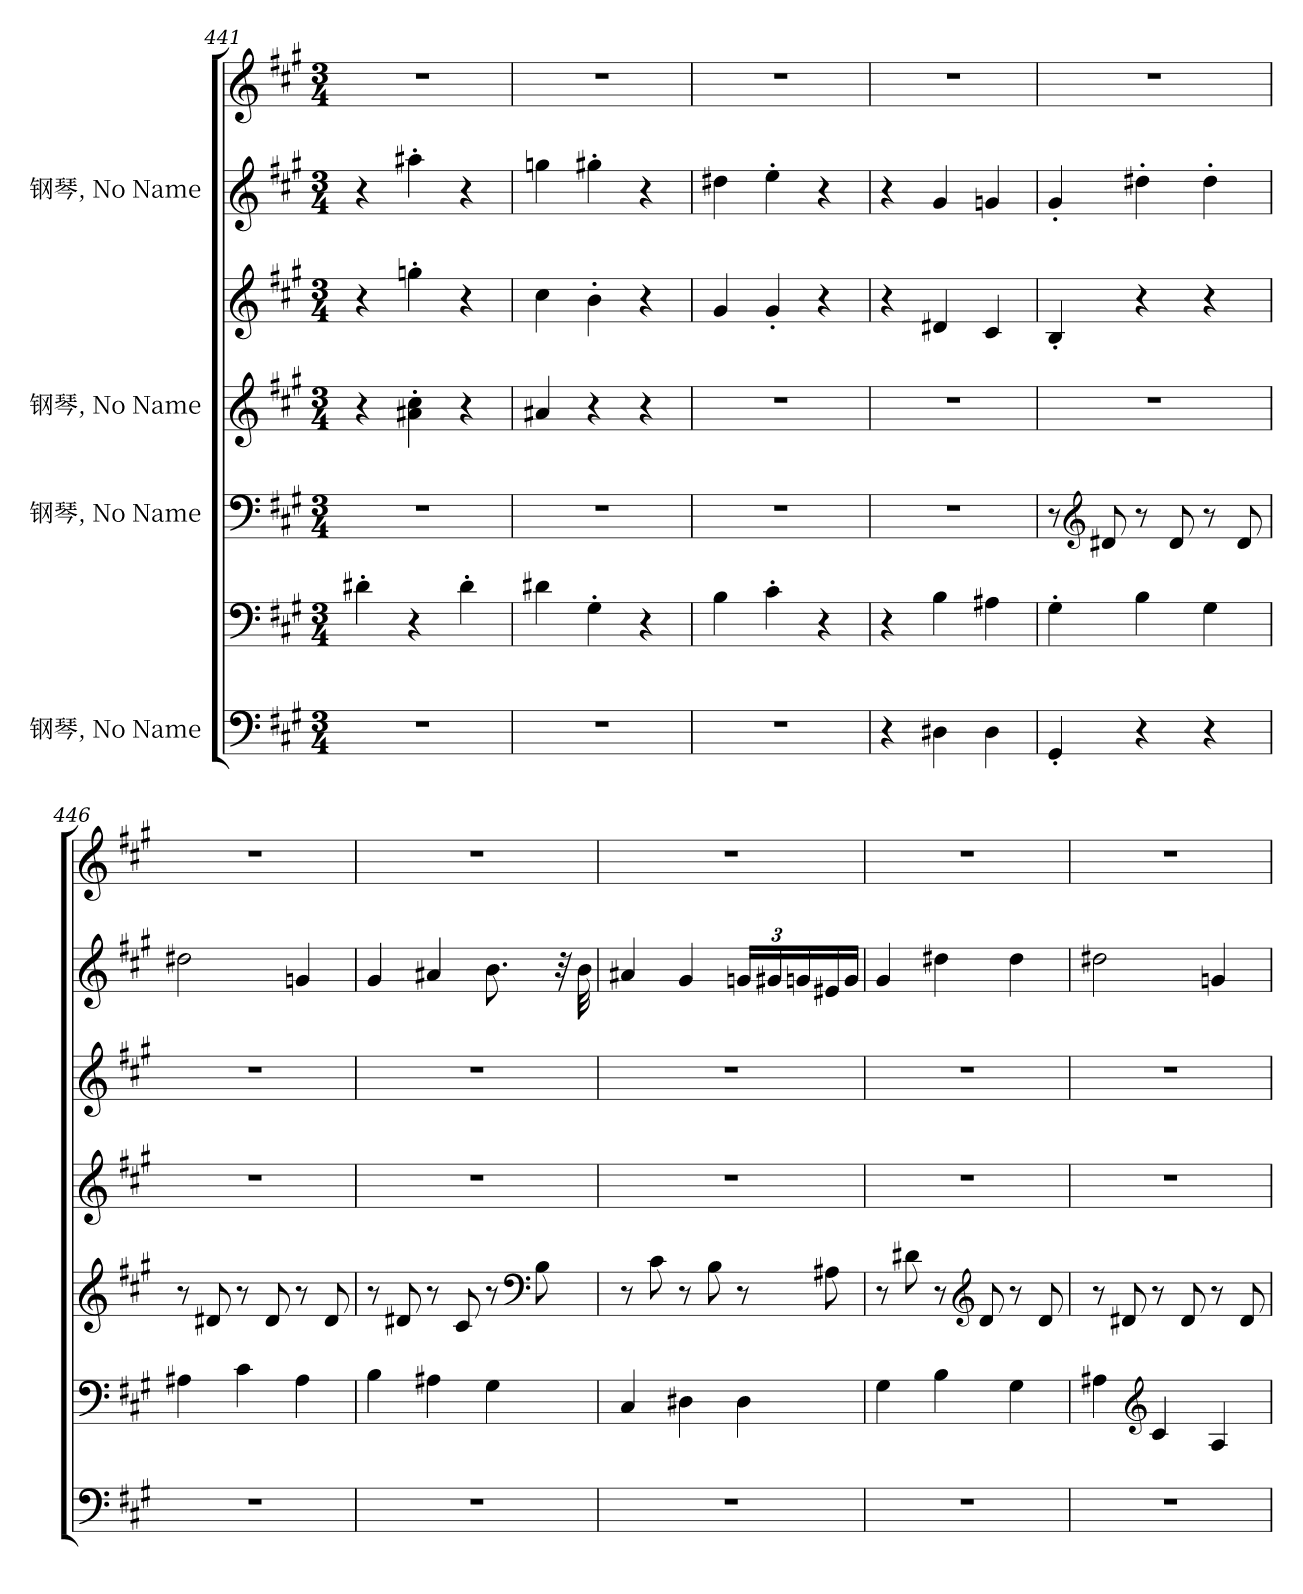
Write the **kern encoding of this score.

**kern	**kern	**kern	**kern	**kern	**kern	**kern
*part4	*part4	*part3	*part2	*part2	*part1	*part1
*staff7	*staff6	*staff5	*staff4	*staff3	*staff2	*staff1
*I"钢琴, No Name	*	*I"钢琴, No Name	*I"钢琴, No Name	*	*I"钢琴, No Name	*
!!LO:PB:g=z
*clefF4	*clefF4	*clefF4	*clefG2	*clefG2	*clefG2	*clefG2
*k[f#c#g#]	*k[f#c#g#]	*k[f#c#g#]	*k[f#c#g#]	*k[f#c#g#]	*k[f#c#g#]	*k[f#c#g#]
*M3/4	*M3/4	*M3/4	*M3/4	*M3/4	*M3/4	*M3/4
*MM149	*MM149	*MM149	*MM149	*MM149	*MM149	*MM149
=441	=441	=441	=441	=441	=441	=441
2.r	4d#X'\	2.r	4r	4r	4r	2.r
.	4r	.	4a#X\' 4cc#\'	4ggn'\	4aa#X'\	.
.	4d#'\	.	4r	4r	4r	.
=442	=442	=442	=442	=442	=442	=442
*	*	*	*	*	*	*MM145
2.r	4d#X\	2.r	4a#X/	4cc#\	4ggn\	2.r
.	4G#'\	.	4r	4b'\	4gg#X'\	.
.	4r	.	4r	4r	4r	.
=443	=443	=443	=443	=443	=443	=443
2.r	4B\	2.r	2.r	4g#/	4dd#X\	2.r
.	4c#'\	.	.	4g#'/	4ee'\	.
.	4r	.	.	4r	4r	.
=444	=444	=444	=444	=444	=444	=444
*	*	*	*	*	*	*MM120
4r	4r	2.r	2.r	4r	4r	2.r
4D#X\	4B\	.	.	4d#X/	4g#/	.
4D#\	4A#X\	.	.	4c#/	4gn/	.
=445	=445	=445	=445	=445	=445	=445
*	*	*	*	*	*	*MM147
4GG#'/	4G#'\	8r	2.r	4B'/	4g#'/	2.r
*	*	*clefG2	*	*	*	*
.	.	8d#X/	.	.	.	.
4r	4B\	8r	.	4r	4dd#X'\	.
.	.	8d#/	.	.	.	.
4r	4G#\	8r	.	4r	4dd#'\	.
.	.	8d#/	.	.	.	.
=446	=446	=446	=446	=446	=446	=446
*	*	*	*	*	*	*MM147
2.r	4A#X\	8r	2.r	2.r	2dd#X\	2.r
.	.	8d#X/	.	.	.	.
.	4c#\	8r	.	.	.	.
.	.	8d#/	.	.	.	.
.	4A#\	8r	.	.	4gn/	.
.	.	8d#/	.	.	.	.
!!LO:PB:g=z
=447	=447	=447	=447	=447	=447	=447
2.r	4B\	8r	2.r	2.r	4g#/	2.r
.	.	8d#X/	.	.	.	.
.	4A#X\	8r	.	.	4a#X/	.
.	.	8c#/	.	.	.	.
.	4G#\	8r	.	.	8.b\	.
*	*	*clefF4	*	*	*	*
.	.	8B\	.	.	.	.
.	.	.	.	.	32r	.
.	.	.	.	.	32b\	.
=448	=448	=448	=448	=448	=448	=448
*	*	*	*	*	*	*MM147
2.r	4C#/	8r	2.r	2.r	4a#X/	2.r
.	.	8c#\	.	.	.	.
.	4D#X\	8r	.	.	4g#/	.
.	.	8B\	.	.	.	.
*	*	*	*	*	*Xbrackettup	*
.	4D#\	8r	.	.	24gn/LL	.
.	.	.	.	.	24g#X/	.
.	.	.	.	.	24gn/	.
.	.	8A#X\	.	.	16e#X/	.
.	.	.	.	.	16g/JJ	.
=449	=449	=449	=449	=449	=449	=449
*	*	*	*	*	*	*MM147
2.r	4G#\	8r	2.r	2.r	4g#/	2.r
.	.	8d#X\	.	.	.	.
.	4B\	8r	.	.	4dd#X\	.
*	*	*clefG2	*	*	*	*
.	.	8d#/	.	.	.	.
.	4G#\	8r	.	.	4dd#\	.
.	.	8d#/	.	.	.	.
=450	=450	=450	=450	=450	=450	=450
*	*	*	*	*	*	*MM147
2.r	4A#X\	8r	2.r	2.r	2dd#X\	2.r
.	.	8d#X/	.	.	.	.
*	*clefG2	*	*	*	*	*
.	4c#/	8r	.	.	.	.
.	.	8d#/	.	.	.	.
.	4A#/	8r	.	.	4gn/	.
.	.	8d#/	.	.	.	.
=	=	=	=	=	=	=
*-	*-	*-	*-	*-	*-	*-
